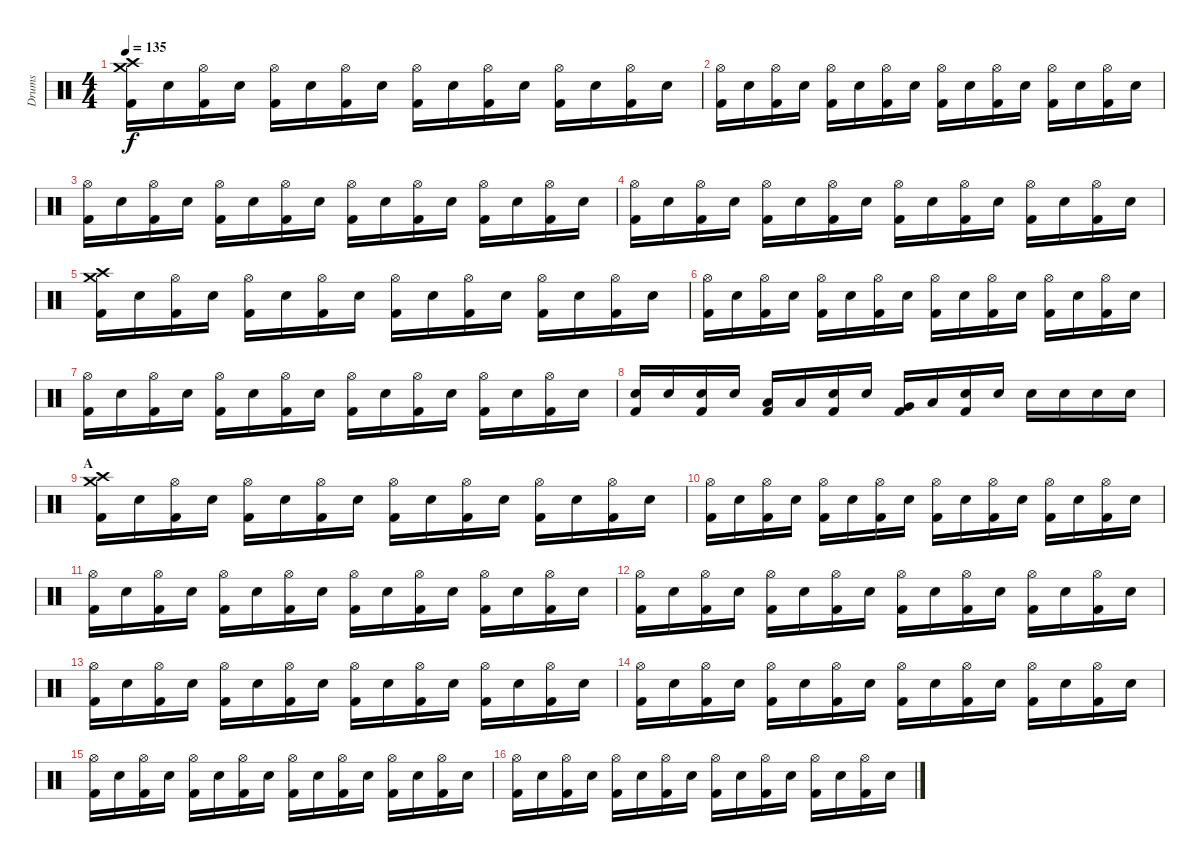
\track ("Drums" "Drums") {instrument percussion}
\staff {score}
\articulation defaults
\ts (4 4)
\tempo 135
\clef neutral
\ks c
("Crash high (hit)" "Crash medium (hit)" "Kick (hit) 2").16{dy f} "Electric Snare (hit)".16 ("Hi-Hat (open)" "Kick (hit) 2").16 "Electric Snare (hit)".16 ("Hi-Hat (open)" "Kick (hit) 2").16 "Electric Snare (hit)".16 ("Hi-Hat (open)" "Kick (hit) 2").16 "Electric Snare (hit)".16 ("Hi-Hat (open)" "Kick (hit) 2").16 "Electric Snare (hit)".16 ("Hi-Hat (open)" "Kick (hit) 2").16 "Electric Snare (hit)".16 ("Hi-Hat (open)" "Kick (hit) 2").16 "Electric Snare (hit)".16 ("Hi-Hat (open)" "Kick (hit) 2").16 "Electric Snare (hit)".16 |
("Hi-Hat (open)" "Kick (hit) 2").16 "Electric Snare (hit)".16 ("Hi-Hat (open)" "Kick (hit) 2").16 "Electric Snare (hit)".16 ("Hi-Hat (open)" "Kick (hit) 2").16 "Electric Snare (hit)".16 ("Hi-Hat (open)" "Kick (hit) 2").16 "Electric Snare (hit)".16 ("Hi-Hat (open)" "Kick (hit) 2").16 "Electric Snare (hit)".16 ("Hi-Hat (open)" "Kick (hit) 2").16 "Electric Snare (hit)".16 ("Hi-Hat (open)" "Kick (hit) 2").16 "Electric Snare (hit)".16 ("Hi-Hat (open)" "Kick (hit) 2").16 "Electric Snare (hit)".16 |
("Hi-Hat (open)" "Kick (hit) 2").16 "Electric Snare (hit)".16 ("Hi-Hat (open)" "Kick (hit) 2").16 "Electric Snare (hit)".16 ("Hi-Hat (open)" "Kick (hit) 2").16 "Electric Snare (hit)".16 ("Hi-Hat (open)" "Kick (hit) 2").16 "Electric Snare (hit)".16 ("Hi-Hat (open)" "Kick (hit) 2").16 "Electric Snare (hit)".16 ("Hi-Hat (open)" "Kick (hit) 2").16 "Electric Snare (hit)".16 ("Hi-Hat (open)" "Kick (hit) 2").16 "Electric Snare (hit)".16 ("Hi-Hat (open)" "Kick (hit) 2").16 "Electric Snare (hit)".16 |
("Hi-Hat (open)" "Kick (hit) 2").16 "Electric Snare (hit)".16 ("Hi-Hat (open)" "Kick (hit) 2").16 "Electric Snare (hit)".16 ("Hi-Hat (open)" "Kick (hit) 2").16 "Electric Snare (hit)".16 ("Hi-Hat (open)" "Kick (hit) 2").16 "Electric Snare (hit)".16 ("Hi-Hat (open)" "Kick (hit) 2").16 "Electric Snare (hit)".16 ("Hi-Hat (open)" "Kick (hit) 2").16 "Electric Snare (hit)".16 ("Hi-Hat (open)" "Kick (hit) 2").16 "Electric Snare (hit)".16 ("Hi-Hat (open)" "Kick (hit) 2").16 "Electric Snare (hit)".16 |
("Crash high (hit)" "Crash medium (hit)" "Kick (hit) 2").16 "Electric Snare (hit)".16 ("Hi-Hat (open)" "Kick (hit) 2").16 "Electric Snare (hit)".16 ("Hi-Hat (open)" "Kick (hit) 2").16 "Electric Snare (hit)".16 ("Hi-Hat (open)" "Kick (hit) 2").16 "Electric Snare (hit)".16 ("Hi-Hat (open)" "Kick (hit) 2").16 "Electric Snare (hit)".16 ("Hi-Hat (open)" "Kick (hit) 2").16 "Electric Snare (hit)".16 ("Hi-Hat (open)" "Kick (hit) 2").16 "Electric Snare (hit)".16 ("Hi-Hat (open)" "Kick (hit) 2").16 "Electric Snare (hit)".16 |
("Hi-Hat (open)" "Kick (hit) 2").16 "Electric Snare (hit)".16 ("Hi-Hat (open)" "Kick (hit) 2").16 "Electric Snare (hit)".16 ("Hi-Hat (open)" "Kick (hit) 2").16 "Electric Snare (hit)".16 ("Hi-Hat (open)" "Kick (hit) 2").16 "Electric Snare (hit)".16 ("Hi-Hat (open)" "Kick (hit) 2").16 "Electric Snare (hit)".16 ("Hi-Hat (open)" "Kick (hit) 2").16 "Electric Snare (hit)".16 ("Hi-Hat (open)" "Kick (hit) 2").16 "Electric Snare (hit)".16 ("Hi-Hat (open)" "Kick (hit) 2").16 "Electric Snare (hit)".16 |
("Hi-Hat (open)" "Kick (hit) 2").16 "Electric Snare (hit)".16 ("Hi-Hat (open)" "Kick (hit) 2").16 "Electric Snare (hit)".16 ("Hi-Hat (open)" "Kick (hit) 2").16 "Electric Snare (hit)".16 ("Hi-Hat (open)" "Kick (hit) 2").16 "Electric Snare (hit)".16 ("Hi-Hat (open)" "Kick (hit) 2").16 "Electric Snare (hit)".16 ("Hi-Hat (open)" "Kick (hit) 2").16 "Electric Snare (hit)".16 ("Hi-Hat (open)" "Kick (hit) 2").16 "Electric Snare (hit)".16 ("Hi-Hat (open)" "Kick (hit) 2").16 "Electric Snare (hit)".16 |
("Electric Snare (hit)" "Kick (hit) 2").16 "Electric Snare (hit)".16 ("Electric Snare (hit)" "Kick (hit) 2").16 "Electric Snare (hit)".16 ("Low Tom (hit)" "Kick (hit) 2").16 "Low Tom (hit)".16 ("Electric Snare (hit)" "Kick (hit) 2").16 "Electric Snare (hit)".16 ("Very Low Tom (hit)" "Kick (hit) 2").16 "Low Floor Tom (hit)".16 ("Electric Snare (hit)" "Kick (hit) 2").16 "Electric Snare (hit)".16 "Electric Snare (hit)".16 "Electric Snare (hit)".16 "Electric Snare (hit)".16 "Electric Snare (hit)".16 |
\section ("" "A")
("Crash high (hit)" "Crash medium (hit)" "Kick (hit) 2").16 "Electric Snare (hit)".16 ("Hi-Hat (open)" "Kick (hit) 2").16 "Electric Snare (hit)".16 ("Hi-Hat (open)" "Kick (hit) 2").16 "Electric Snare (hit)".16 ("Hi-Hat (open)" "Kick (hit) 2").16 "Electric Snare (hit)".16 ("Hi-Hat (open)" "Kick (hit) 2").16 "Electric Snare (hit)".16 ("Hi-Hat (open)" "Kick (hit) 2").16 "Electric Snare (hit)".16 ("Hi-Hat (open)" "Kick (hit) 2").16 "Electric Snare (hit)".16 ("Hi-Hat (open)" "Kick (hit) 2").16 "Electric Snare (hit)".16 |
("Hi-Hat (open)" "Kick (hit) 2").16 "Electric Snare (hit)".16 ("Hi-Hat (open)" "Kick (hit) 2").16 "Electric Snare (hit)".16 ("Hi-Hat (open)" "Kick (hit) 2").16 "Electric Snare (hit)".16 ("Hi-Hat (open)" "Kick (hit) 2").16 "Electric Snare (hit)".16 ("Hi-Hat (open)" "Kick (hit) 2").16 "Electric Snare (hit)".16 ("Hi-Hat (open)" "Kick (hit) 2").16 "Electric Snare (hit)".16 ("Hi-Hat (open)" "Kick (hit) 2").16 "Electric Snare (hit)".16 ("Hi-Hat (open)" "Kick (hit) 2").16 "Electric Snare (hit)".16 |
("Hi-Hat (open)" "Kick (hit) 2").16 "Electric Snare (hit)".16 ("Hi-Hat (open)" "Kick (hit) 2").16 "Electric Snare (hit)".16 ("Hi-Hat (open)" "Kick (hit) 2").16 "Electric Snare (hit)".16 ("Hi-Hat (open)" "Kick (hit) 2").16 "Electric Snare (hit)".16 ("Hi-Hat (open)" "Kick (hit) 2").16 "Electric Snare (hit)".16 ("Hi-Hat (open)" "Kick (hit) 2").16 "Electric Snare (hit)".16 ("Hi-Hat (open)" "Kick (hit) 2").16 "Electric Snare (hit)".16 ("Hi-Hat (open)" "Kick (hit) 2").16 "Electric Snare (hit)".16 |
("Hi-Hat (open)" "Kick (hit) 2").16 "Electric Snare (hit)".16 ("Hi-Hat (open)" "Kick (hit) 2").16 "Electric Snare (hit)".16 ("Hi-Hat (open)" "Kick (hit) 2").16 "Electric Snare (hit)".16 ("Hi-Hat (open)" "Kick (hit) 2").16 "Electric Snare (hit)".16 ("Hi-Hat (open)" "Kick (hit) 2").16 "Electric Snare (hit)".16 ("Hi-Hat (open)" "Kick (hit) 2").16 "Electric Snare (hit)".16 ("Hi-Hat (open)" "Kick (hit) 2").16 "Electric Snare (hit)".16 ("Hi-Hat (open)" "Kick (hit) 2").16 "Electric Snare (hit)".16 |
("Hi-Hat (open)" "Kick (hit) 2").16 "Electric Snare (hit)".16 ("Hi-Hat (open)" "Kick (hit) 2").16 "Electric Snare (hit)".16 ("Hi-Hat (open)" "Kick (hit) 2").16 "Electric Snare (hit)".16 ("Hi-Hat (open)" "Kick (hit) 2").16 "Electric Snare (hit)".16 ("Hi-Hat (open)" "Kick (hit) 2").16 "Electric Snare (hit)".16 ("Hi-Hat (open)" "Kick (hit) 2").16 "Electric Snare (hit)".16 ("Hi-Hat (open)" "Kick (hit) 2").16 "Electric Snare (hit)".16 ("Hi-Hat (open)" "Kick (hit) 2").16 "Electric Snare (hit)".16 |
("Hi-Hat (open)" "Kick (hit) 2").16 "Electric Snare (hit)".16 ("Hi-Hat (open)" "Kick (hit) 2").16 "Electric Snare (hit)".16 ("Hi-Hat (open)" "Kick (hit) 2").16 "Electric Snare (hit)".16 ("Hi-Hat (open)" "Kick (hit) 2").16 "Electric Snare (hit)".16 ("Hi-Hat (open)" "Kick (hit) 2").16 "Electric Snare (hit)".16 ("Hi-Hat (open)" "Kick (hit) 2").16 "Electric Snare (hit)".16 ("Hi-Hat (open)" "Kick (hit) 2").16 "Electric Snare (hit)".16 ("Hi-Hat (open)" "Kick (hit) 2").16 "Electric Snare (hit)".16 |
("Hi-Hat (open)" "Kick (hit) 2").16 "Electric Snare (hit)".16 ("Hi-Hat (open)" "Kick (hit) 2").16 "Electric Snare (hit)".16 ("Hi-Hat (open)" "Kick (hit) 2").16 "Electric Snare (hit)".16 ("Hi-Hat (open)" "Kick (hit) 2").16 "Electric Snare (hit)".16 ("Hi-Hat (open)" "Kick (hit) 2").16 "Electric Snare (hit)".16 ("Hi-Hat (open)" "Kick (hit) 2").16 "Electric Snare (hit)".16 ("Hi-Hat (open)" "Kick (hit) 2").16 "Electric Snare (hit)".16 ("Hi-Hat (open)" "Kick (hit) 2").16 "Electric Snare (hit)".16 |
("Hi-Hat (open)" "Kick (hit) 2").16 "Electric Snare (hit)".16 ("Hi-Hat (open)" "Kick (hit) 2").16 "Electric Snare (hit)".16 ("Hi-Hat (open)" "Kick (hit) 2").16 "Electric Snare (hit)".16 ("Hi-Hat (open)" "Kick (hit) 2").16 "Electric Snare (hit)".16 ("Hi-Hat (open)" "Kick (hit) 2").16 "Electric Snare (hit)".16 ("Hi-Hat (open)" "Kick (hit) 2").16 "Electric Snare (hit)".16 ("Hi-Hat (open)" "Kick (hit) 2").16 "Electric Snare (hit)".16 ("Hi-Hat (open)" "Kick (hit) 2").16 "Electric Snare (hit)".16
